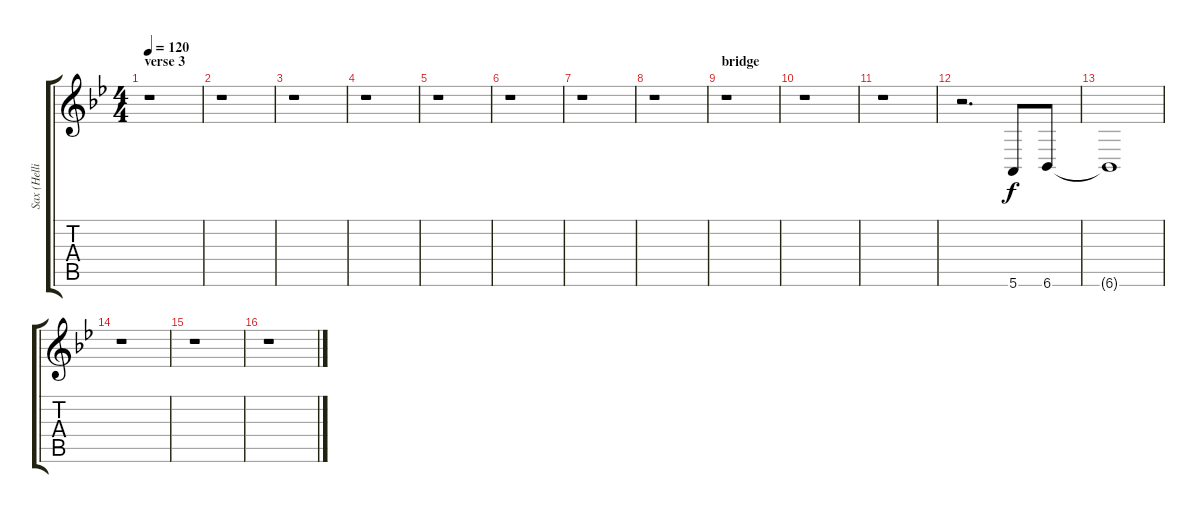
\track ("Sax (Helliwell)" "Sax (Helli") {instrument altosax}
\staff {score tabs}
\tuning (E4 B3 G3 D3 A2 E2) {hide}
\ts (4 4)
\section ("" "verse 3")
\tempo 120
\clef g2
\ks bb
r.1{dy mp} |
r.1 |
r.1 |
r.1 |
r.1 |
r.1 |
r.1 |
r.1 |
\section ("" "bridge")
r.1 |
r.1 |
r.1 |
r.2{d} 5.6.8{dy f} 6.6.8 |
6.6{t}.1 |
r.1 |
r.1 |
r.1
